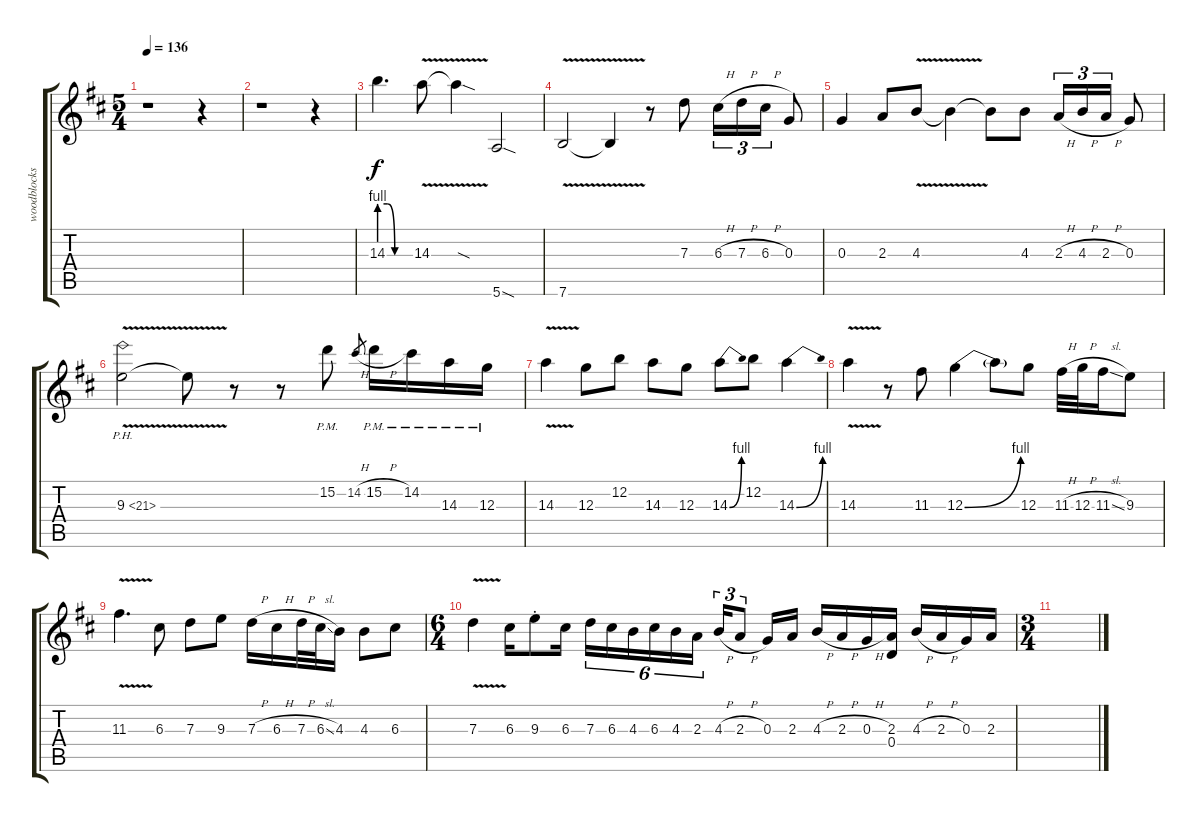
\track ("woodblocks then SOLO" "woodblocks") {instrument distortionguitar}
\staff {score tabs}
\tuning (E4 B3 G3 D3 A2 E2) {hide}
\ts (5 4)
\tempo 136
\clef g2
\ks d
r.1{dy f} r.4 |
r.1 r.4 |
14.3{be (custom 0 4 15 4 30 0 60 0)}.4{d instrument distortionguitar} 14.3{v}.8 14.3{v sod t}.4 5.6{sod}.2 |
7.6{v}.2 7.6{t}.4 r.8 7.3.8 6.3{h}.16{tu (3 2)} 7.3{h}.16{tu (3 2)} 6.3{h}.16{tu (3 2)} 0.3.8 |
0.3.4 2.3.8 4.3{v}.8 4.3{t}.4 4.3{t}.8 4.3.8 2.3{h}.16{tu (3 2)} 4.3{h}.16{tu (3 2)} 2.3{h}.16{tu (3 2)} 0.3.8 |
9.3{ph 12 v}.2 9.3{t}.8 r.8 r.8 15.2{pm}.8 14.2{h}.8{gr} 15.2{h pm}.16 14.2{pm}.16 14.3{pm}.16 12.3{pm}.16 |
14.3{v}.4 12.3.8 12.2.8 14.3.8 12.3.8 14.3{be (bend 0 0 60 4)}.8 12.2.8 14.3{be (bend 0 0 60 4)}.4 |
14.3{v}.4 r.8 11.3.8 12.3{be (bend 0 0 60 4)}.4 12.3{t}.8 12.3.8 11.3{h}.32 12.3{h}.32 11.3{sl}.16 9.3.8 |
11.3{v}.4{d} 6.3.8 7.3.8 9.3.8 7.3{h}.16 6.3{h}.16 7.3{h}.32 6.3{sl}.32 4.3.16 4.3.8 6.3.8 |
\ts (6 4)
7.3{v}.4 6.3.16 9.3{st}.8 6.3.16{beam split} 7.3.16{tu (6 4)} 6.3.16{tu (6 4)} 4.3.16{tu (6 4)} 6.3.16{tu (6 4)} 4.3.16{tu (6 4)} 2.3.16{tu (6 4)} 4.3{h}.16{tu (3 2)} 2.3{h}.8{tu (3 2)} 0.3.16 2.3.16{beam split} 4.3{h}.16 2.3{h}.16 0.3{h}.16 (2.3 0.4).16{beam split} 4.3{h}.16 2.3{h}.16 0.3.16 2.3.16 |
\ts (3 4)
